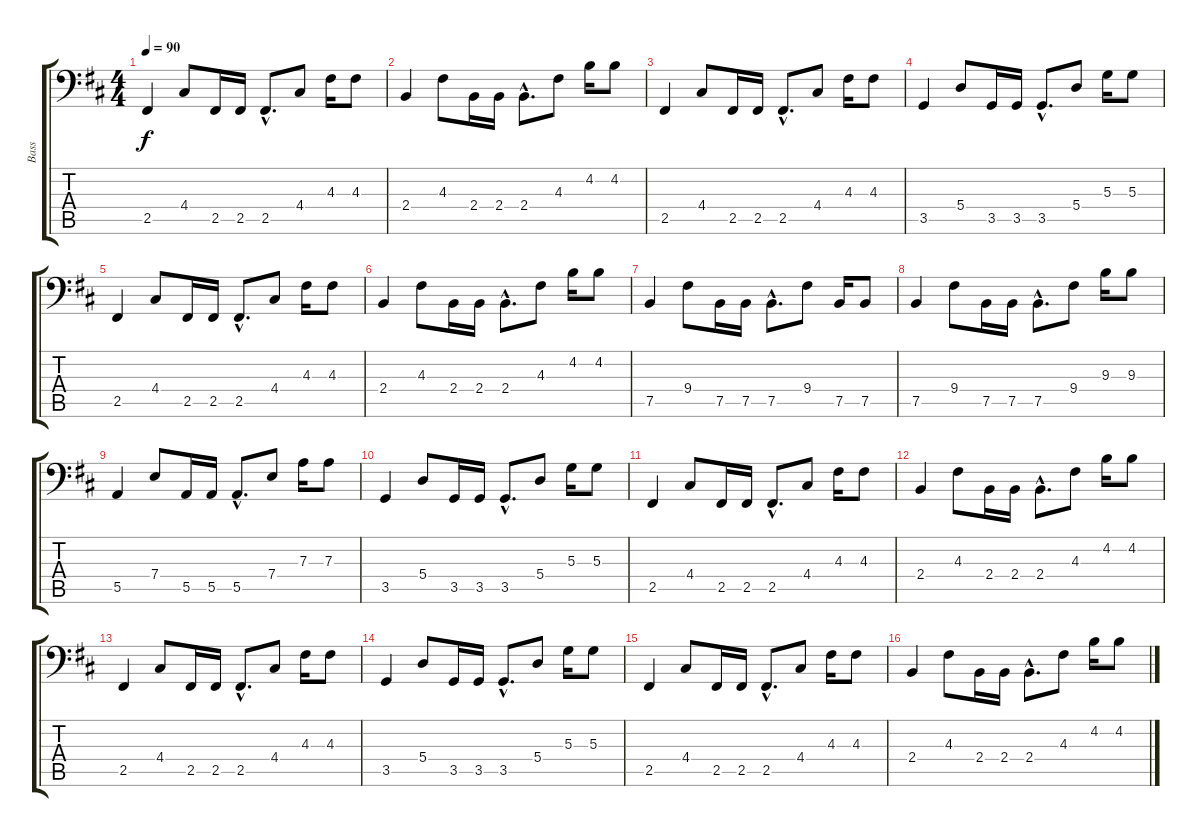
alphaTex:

\track ("Bass" "Bass") {instrument electricbassfinger}
\staff {score tabs}
\tuning (C3 G2 D2 A1 E1 B0) {hide}
\ts (4 4)
\tempo 90
\clef f4
\ks bminor
2.5.4{dy f} 4.4.8 2.5.16 2.5.16 2.5{hac}.8{d} 4.4.8 4.3.16 4.3.8 |
2.4.4 4.3.8 2.4.16 2.4.16 2.4{hac}.8{d} 4.3.8 4.2.16 4.2.8 |
2.5.4 4.4.8 2.5.16 2.5.16 2.5{hac}.8{d} 4.4.8 4.3.16 4.3.8 |
3.5.4 5.4.8 3.5.16 3.5.16 3.5{hac}.8{d} 5.4.8 5.3.16 5.3.8 |
2.5.4 4.4.8 2.5.16 2.5.16 2.5{hac}.8{d} 4.4.8 4.3.16 4.3.8 |
2.4.4 4.3.8 2.4.16 2.4.16 2.4{hac}.8{d} 4.3.8 4.2.16 4.2.8 |
7.5.4 9.4.8 7.5.16 7.5.16 7.5{hac}.8{d} 9.4.8 7.5.16 7.5.8 |
7.5.4 9.4.8 7.5.16 7.5.16 7.5{hac}.8{d} 9.4.8 9.3.16 9.3.8 |
5.5.4 7.4.8 5.5.16 5.5.16 5.5{hac}.8{d} 7.4.8 7.3.16 7.3.8 |
3.5.4 5.4.8 3.5.16 3.5.16 3.5{hac}.8{d} 5.4.8 5.3.16 5.3.8 |
2.5.4 4.4.8 2.5.16 2.5.16 2.5{hac}.8{d} 4.4.8 4.3.16 4.3.8 |
2.4.4 4.3.8 2.4.16 2.4.16 2.4{hac}.8{d} 4.3.8 4.2.16 4.2.8 |
2.5.4 4.4.8 2.5.16 2.5.16 2.5{hac}.8{d} 4.4.8 4.3.16 4.3.8 |
3.5.4 5.4.8 3.5.16 3.5.16 3.5{hac}.8{d} 5.4.8 5.3.16 5.3.8 |
2.5.4 4.4.8 2.5.16 2.5.16 2.5{hac}.8{d} 4.4.8 4.3.16 4.3.8 |
2.4.4 4.3.8 2.4.16 2.4.16 2.4{hac}.8{d} 4.3.8 4.2.16 4.2.8
